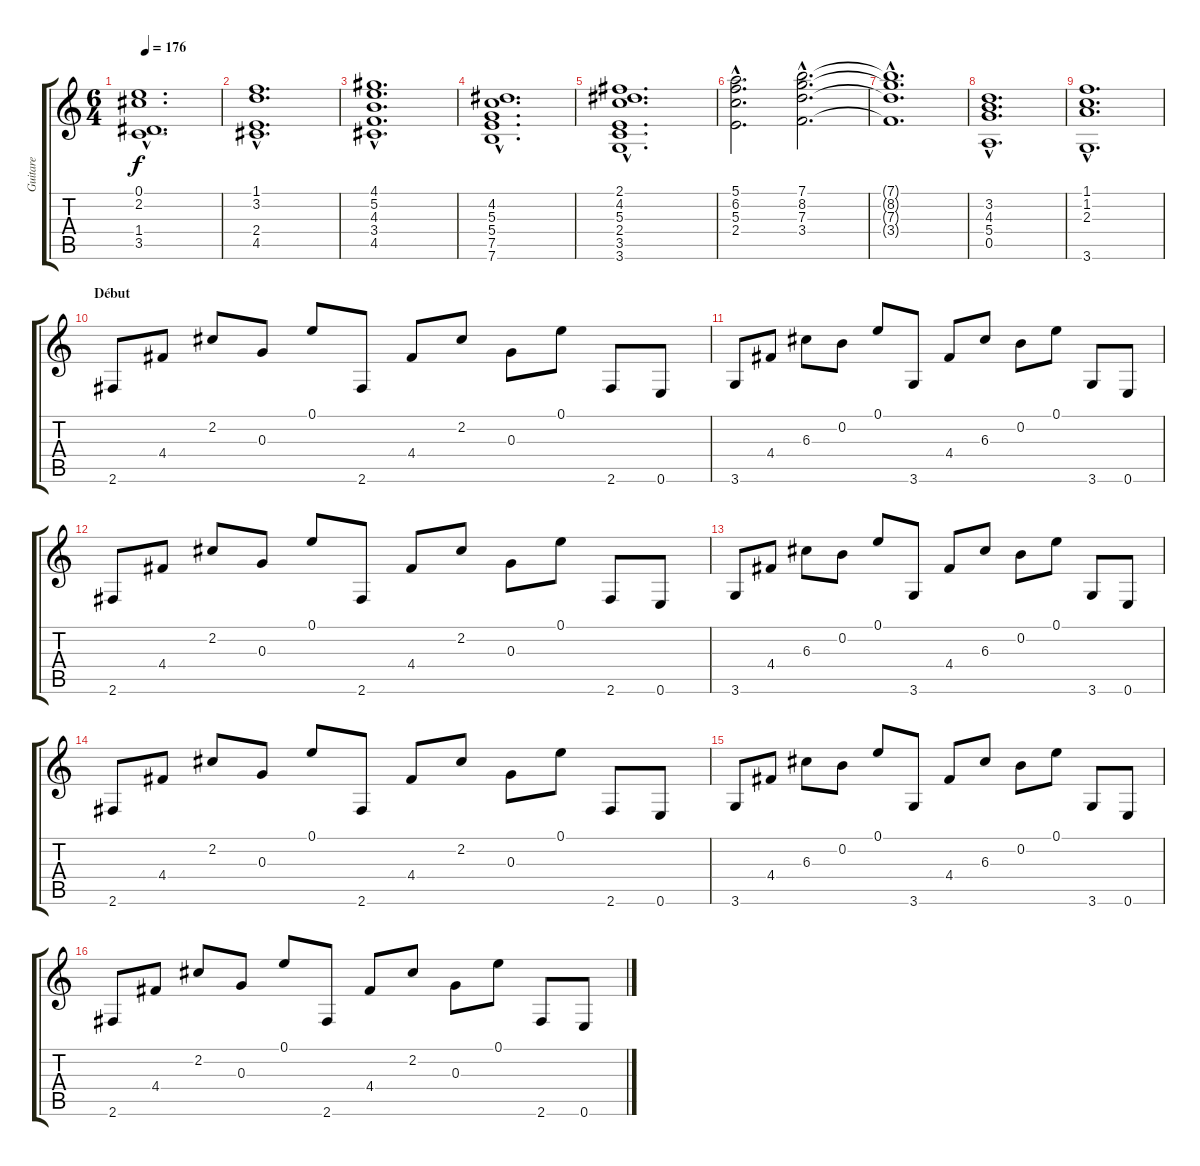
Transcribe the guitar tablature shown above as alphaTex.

\track ("Guitare" "Guitare") {instrument overdrivenguitar}
\staff {score tabs}
\tuning (E4 B3 G3 D3 A2 E2) {hide}
\ts (6 4)
\tempo 176
\clef g2
\ks c
(0.1{hac} 2.2{hac} 1.4{hac} 3.5{hac}).1{d dy f instrument overdrivenguitar} |
(1.1{hac} 3.2{hac} 2.4{hac} 4.5{hac}).1{d} |
(4.1{hac} 5.2{hac} 4.3{hac} 3.4{hac} 4.5{hac}).1{d} |
(4.2{hac} 5.3{hac} 5.4{hac} 7.5{hac} 7.6{hac}).1{d} |
(2.1{hac} 4.2{hac} 5.3{hac} 2.4{hac} 3.5{hac} 3.6{hac}).1{d} |
(5.1{hac} 6.2{hac} 5.3{hac} 2.4{hac}).2{d} (7.1{hac} 8.2{hac} 7.3{hac} 3.4{hac}).2{d} |
(7.1{hac t} 8.2{hac t} 7.3{hac t} 3.4{hac t}).1{d} |
(3.2{hac} 4.3{hac} 5.4{hac} 0.5{hac}).1{d} |
(1.1{hac} 1.2{hac} 2.3{hac} 3.6{hac}).1{d} |
\section ("" "Début")
2.6.8 4.4.8 2.2.8 0.3.8 0.1.8 2.6.8 4.4.8 2.2.8 0.3.8 0.1.8 2.6.8 0.6.8 |
3.6.8 4.4.8 6.3.8 0.2.8 0.1.8 3.6.8 4.4.8 6.3.8 0.2.8 0.1.8 3.6.8 0.6.8 |
2.6.8 4.4.8 2.2.8 0.3.8 0.1.8 2.6.8 4.4.8 2.2.8 0.3.8 0.1.8 2.6.8 0.6.8 |
3.6.8 4.4.8 6.3.8 0.2.8 0.1.8 3.6.8 4.4.8 6.3.8 0.2.8 0.1.8 3.6.8 0.6.8 |
2.6.8 4.4.8 2.2.8 0.3.8 0.1.8 2.6.8 4.4.8 2.2.8 0.3.8 0.1.8 2.6.8 0.6.8 |
3.6.8 4.4.8 6.3.8 0.2.8 0.1.8 3.6.8 4.4.8 6.3.8 0.2.8 0.1.8 3.6.8 0.6.8 |
2.6.8 4.4.8 2.2.8 0.3.8 0.1.8 2.6.8 4.4.8 2.2.8 0.3.8 0.1.8 2.6.8 0.6.8
